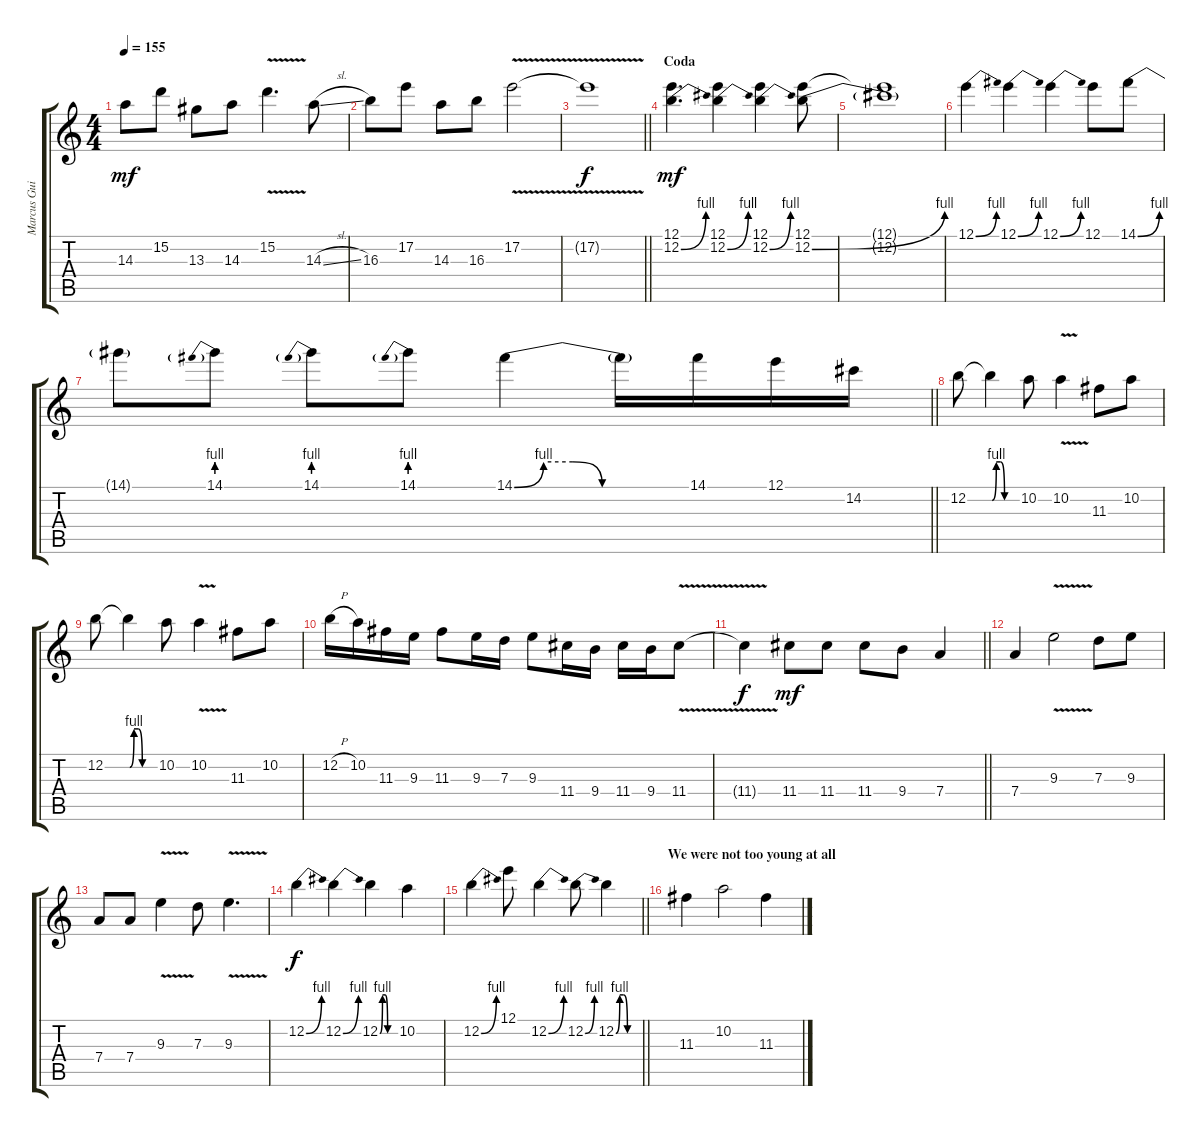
\track ("Marcus Guitar" "Marcus Gui") {instrument distortionguitar}
\staff {score tabs}
\tuning (E4 B3 G3 D3 A2 E2) {hide}
\ts (4 4)
\tempo 155
\clef g2
\ks c
14.3.8{dy mf} 15.2.8 13.3.8 14.3.8 15.2{v}.4{d} 14.3{sl}.8 |
16.3.8 17.2.8 14.3.8 16.3.8 17.2{v}.2 |
\barLineRight lightlight
17.2{t}.1{dy f} |
\section ("" "Coda")
(12.1 12.2{be (bend 0 0 60 4)}).4{d dy mf} (12.1 12.2{be (bend 0 0 60 4)}).4 (12.1 12.2{be (bend 0 0 60 4)}).4 (12.1 12.2{be (bend 0 0 60 4)}).8 |
(12.1{t} 12.2{t}).1 |
12.1{be (bend 0 0 60 4)}.4 12.1{be (bend 0 0 60 4)}.4 12.1{be (bend 0 0 60 4)}.4 12.1.8 14.1{be (bend 0 0 60 4)}.8 |
\barLineRight lightlight
14.1{t}.8 14.1{be (prebend 0 4 60 4)}.8 14.1{be (prebend 0 4 60 4)}.8 14.1{be (prebend 0 4 60 4)}.8 14.1{be (custom 0 0 10 4 20 4 30 0 60 0)}.4 14.1{t}.16 14.1.16 12.1.16 14.2.16 |
12.2.8 12.2{be (custom 0 0 10 4 20 4 30 0 60 0) t}.4 10.2.8 10.2{v}.4 11.3.8 10.2.8 |
12.2.8 12.2{be (custom 0 0 10 4 20 4 30 0 60 0) t}.4 10.2.8 10.2{v}.4 11.3.8 10.2.8 |
12.2{h}.16 10.2.16 11.3.16 9.3.16 11.3.8 9.3.16 7.3.16 9.3.8 11.4.16 9.4.16 11.4.16 9.4.16 11.4{v}.8 |
\barLineRight lightlight
11.4{t}.4{dy f} 11.4.8{dy mf} 11.4.8 11.4.8 9.4.8 7.4.4 |
7.4.4 9.3{v}.2 7.3.8 9.3.8 |
7.4.8 7.4.8 9.3{v}.4 7.3.8 9.3{v}.4{d} |
12.2{be (bend 0 0 60 4)}.4{dy f} 12.2{be (bend 0 0 60 4)}.4 12.2{be (custom 0 0 10 4 20 4 30 0 60 0)}.4 10.2.4 |
\barLineRight lightlight
12.2{be (bend 0 0 60 4)}.4 12.1.8 12.2{be (bend 0 0 60 4)}.4 12.2{be (bend 0 0 60 4)}.8 12.2{be (custom 0 0 10 4 20 4 30 0 60 0)}.4 |
\section ("" "We were not too young at all")
11.3.4 10.2.2 11.3.4
